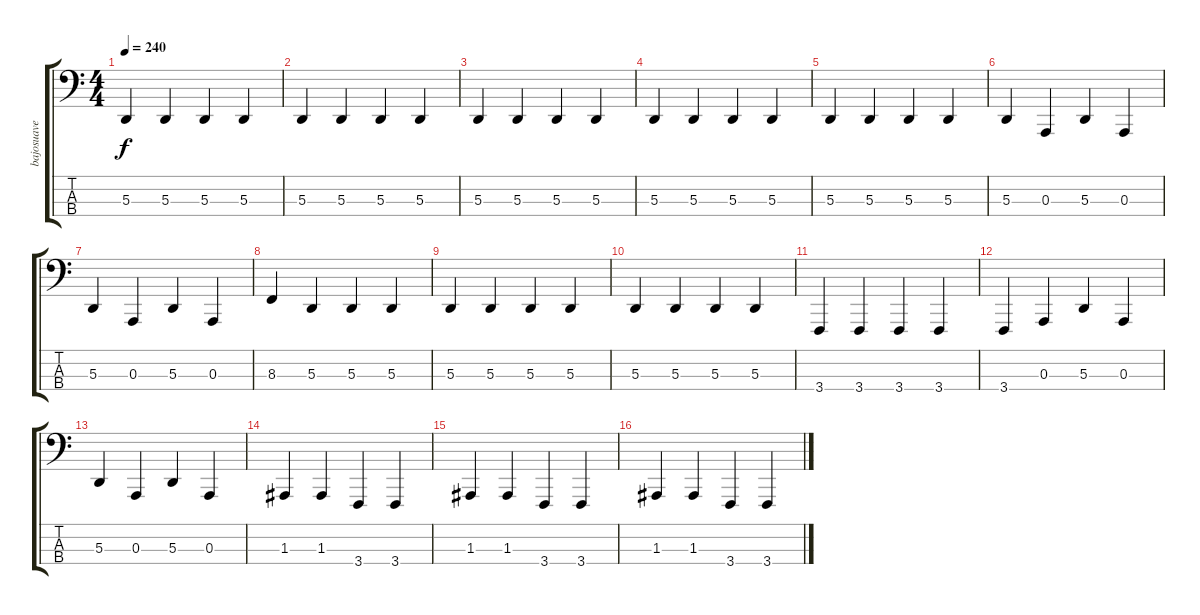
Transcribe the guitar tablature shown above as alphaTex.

\track ("bajosuave" "bajosuave") {instrument tuba}
\staff {score tabs}
\tuning (G2 D2 A1 D1) {hide}
\ts (4 4)
\tempo 240
\clef f4
\ks c
5.3.4{dy f} 5.3.4 5.3.4 5.3.4 |
5.3.4 5.3.4 5.3.4 5.3.4 |
5.3.4 5.3.4 5.3.4 5.3.4 |
5.3.4 5.3.4 5.3.4 5.3.4 |
5.3.4 5.3.4 5.3.4 5.3.4 |
5.3.4 0.3.4 5.3.4 0.3.4 |
5.3.4 0.3.4 5.3.4 0.3.4 |
8.3.4 5.3.4 5.3.4 5.3.4 |
5.3.4 5.3.4 5.3.4 5.3.4 |
5.3.4 5.3.4 5.3.4 5.3.4 |
3.4.4 3.4.4 3.4.4 3.4.4 |
3.4.4 0.3.4 5.3.4 0.3.4 |
5.3.4 0.3.4 5.3.4 0.3.4 |
1.3.4 1.3.4 3.4.4 3.4.4 |
1.3.4 1.3.4 3.4.4 3.4.4 |
1.3.4 1.3.4 3.4.4 3.4.4
